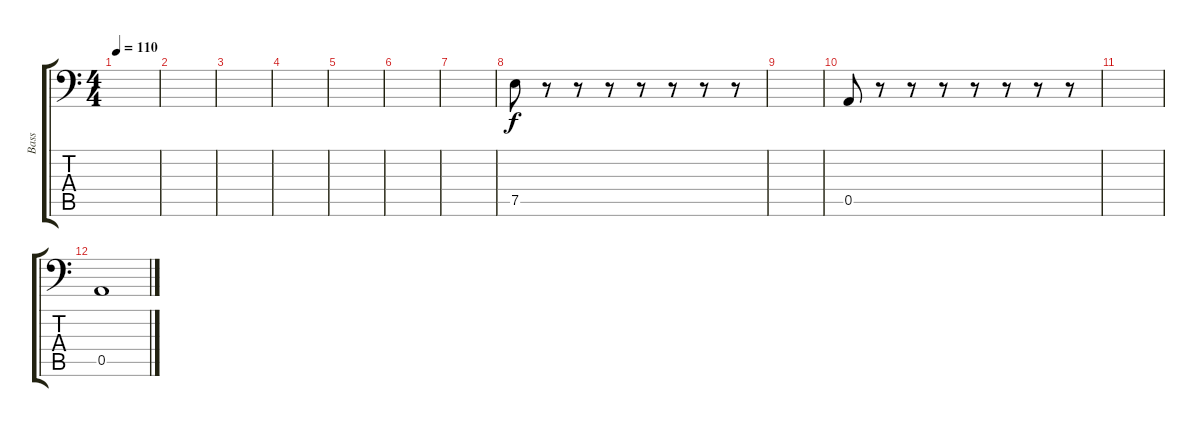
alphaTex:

\track ("Bass" "Bass") {instrument electricbassfinger}
\staff {score tabs}
\tuning (E3 B2 G2 D2 A1 E1) {hide}
\ts (4 4)
\tempo 110
\clef f4
\ks c
|
|
|
|
|
|
|
7.5.8{dy f} r.8 r.8 r.8 r.8 r.8 r.8 r.8 |
|
0.5.8 r.8 r.8 r.8 r.8 r.8 r.8 r.8 |
|
0.5.1
